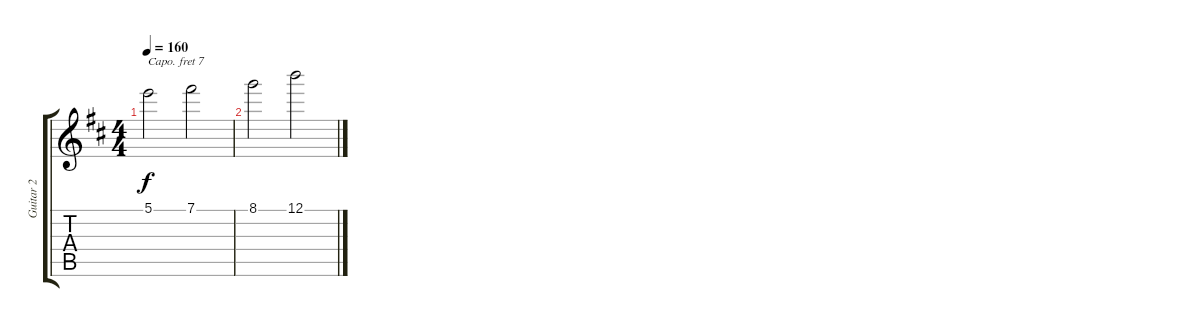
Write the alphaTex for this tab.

\track ("Guitar 2" "Guitar 2") {instrument distortionguitar}
\staff {score tabs}
\capo 7
\tuning (E4 B3 G3 D3 A2 E2) {hide}
\ts (4 4)
\tempo 160
\clef g2
\ks d
5.1.2{dy f} 7.1.2 |
8.1.2 12.1.2
